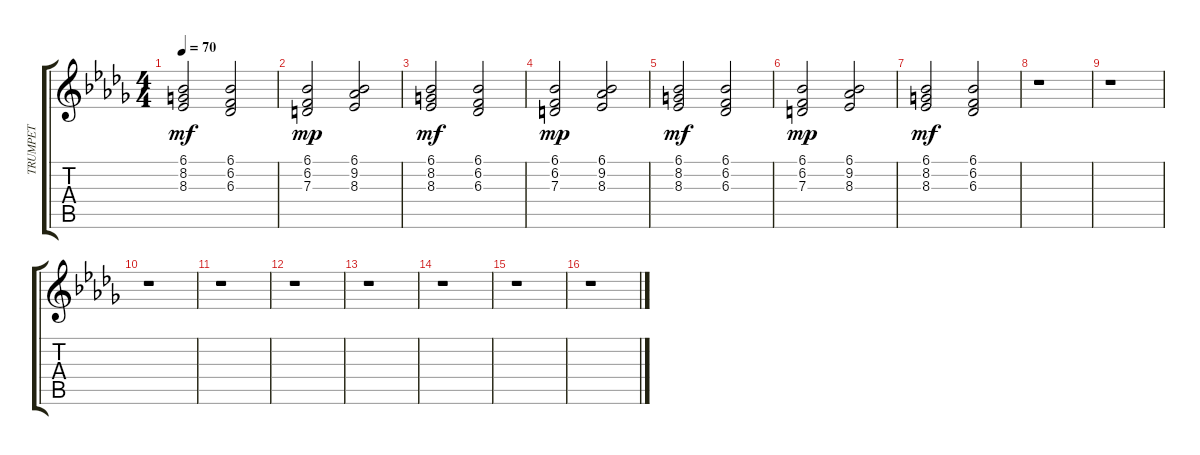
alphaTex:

\track ("TRUMPET" "TRUMPET") {instrument trumpet}
\staff {score tabs}
\tuning (E4 B3 G3 D3 A2 E2) {hide}
\ts (4 4)
\tempo 70
\clef g2
\ks bbminor
(6.1 8.2 8.3).2{dy mf} (6.1 6.2 6.3).2 |
(6.1 6.2 7.3).2{dy mp} (6.1 9.2 8.3).2 |
(6.1 8.2 8.3).2{dy mf} (6.1 6.2 6.3).2 |
(6.1 6.2 7.3).2{dy mp} (6.1 9.2 8.3).2 |
(6.1 8.2 8.3).2{dy mf} (6.1 6.2 6.3).2 |
(6.1 6.2 7.3).2{dy mp} (6.1 9.2 8.3).2 |
(6.1 8.2 8.3).2{dy mf} (6.1 6.2 6.3).2 |
r.1 |
r.1 |
r.1 |
r.1 |
r.1 |
r.1 |
r.1 |
r.1 |
r.1
